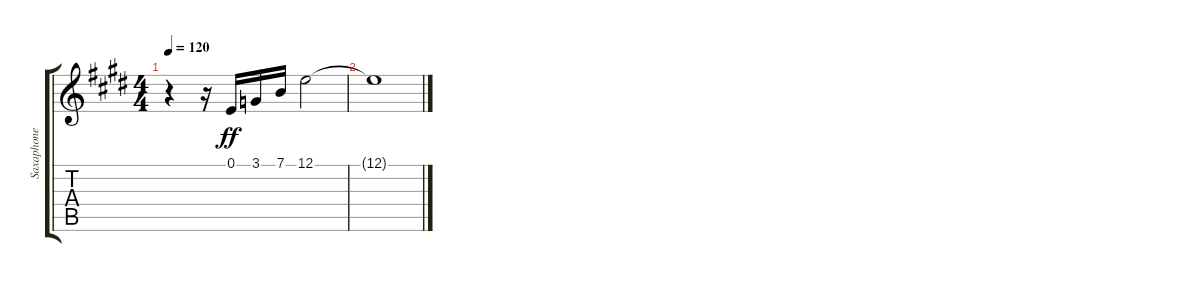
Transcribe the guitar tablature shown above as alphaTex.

\track ("Saxaphone" "Saxaphone") {instrument tenorsax}
\staff {score tabs}
\tuning (E4 B3 G3 D3 A2 E2) {hide}
\ts (4 4)
\tempo 120
\clef g2
\ks e
r.4{dy ff} r.16 0.1.16 3.1.16 7.1.16 12.1.2 |
12.1{t}.1
